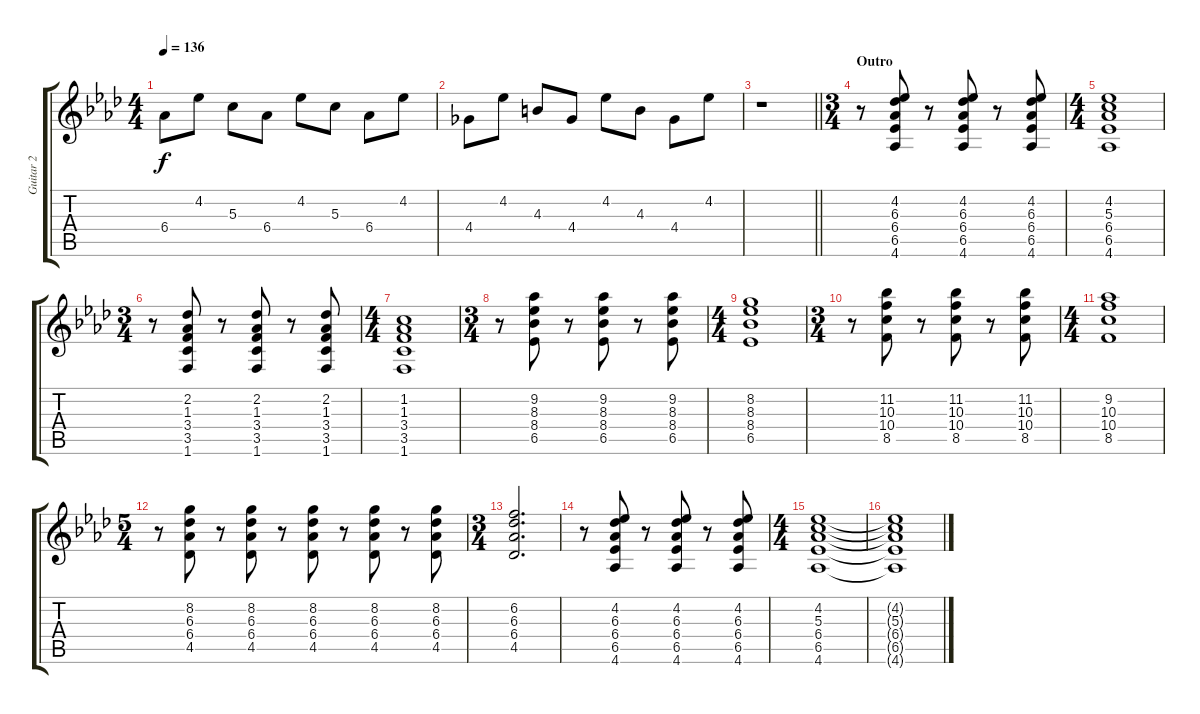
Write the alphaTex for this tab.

\track ("Guitar 2" "Guitar 2") {instrument electricguitarjazz}
\staff {score tabs}
\tuning (E4 B3 G3 D3 A2 E2) {hide}
\ts (4 4)
\tempo 136
\clef g2
\ks ab
6.4.8{dy f} 4.2.8 5.3.8 6.4.8 4.2.8 5.3.8 6.4.8 4.2.8 |
4.4.8 4.2.8 4.3.8 4.4.8 4.2.8 4.3.8 4.4.8 4.2.8 |
\barLineRight lightlight
r.1 |
\ts (3 4)
\section ("" "Outro")
r.8 (4.2 6.3 6.4 6.5 4.6).8 r.8 (4.2 6.3 6.4 6.5 4.6).8 r.8 (4.2 6.3 6.4 6.5 4.6).8 |
\ts (4 4)
(4.2 5.3 6.4 6.5 4.6).1 |
\ts (3 4)
r.8 (2.2 1.3 3.4 3.5 1.6).8 r.8 (2.2 1.3 3.4 3.5 1.6).8 r.8 (2.2 1.3 3.4 3.5 1.6).8 |
\ts (4 4)
(1.2 1.3 3.4 3.5 1.6).1 |
\ts (3 4)
r.8 (9.2 8.3 8.4 6.5).8 r.8 (9.2 8.3 8.4 6.5).8 r.8 (9.2 8.3 8.4 6.5).8 |
\ts (4 4)
(8.2 8.3 8.4 6.5).1 |
\ts (3 4)
r.8 (11.2 10.3 10.4 8.5).8 r.8 (11.2 10.3 10.4 8.5).8 r.8 (11.2 10.3 10.4 8.5).8 |
\ts (4 4)
(9.2 10.3 10.4 8.5).1 |
\ts (5 4)
r.8 (8.2 6.3 6.4 4.5).8 r.8 (8.2 6.3 6.4 4.5).8 r.8 (8.2 6.3 6.4 4.5).8 r.8 (8.2 6.3 6.4 4.5).8 r.8 (8.2 6.3 6.4 4.5).8 |
\ts (3 4)
(6.2 6.3 6.4 4.5).2{d} |
r.8 (4.2 6.3 6.4 6.5 4.6).8 r.8 (4.2 6.3 6.4 6.5 4.6).8 r.8 (4.2 6.3 6.4 6.5 4.6).8 |
\ts (4 4)
(4.2 5.3 6.4 6.5 4.6).1 |
(4.2{t} 5.3{t} 6.4{t} 6.5{t} 4.6{t}).1
